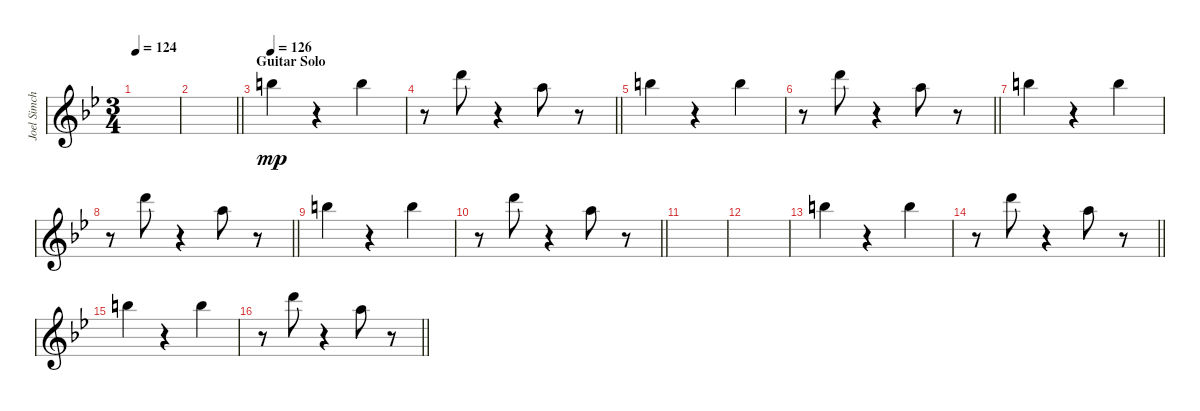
\track ("Joel Simches (organ)" "Joel Simch") {instrument rockorgan}
\staff {score}
\tuning (D4 A3 Gb3 D3 A2 D2) {hide}
\ts (3 4)
\tempo 124
\clef g2
\ks bb
|
\barLineRight lightlight
|
\section ("" "Guitar Solo")
\tempo 126
21.1.4{dy mp} r.4 21.1.4 |
\barLineRight lightlight
r.8 24.1.8 r.4 19.1.8 r.8 |
21.1.4 r.4 21.1.4 |
\barLineRight lightlight
r.8 24.1.8 r.4 19.1.8 r.8 |
21.1.4 r.4 21.1.4 |
\barLineRight lightlight
r.8 24.1.8 r.4 19.1.8 r.8 |
21.1.4 r.4 21.1.4 |
\barLineRight lightlight
r.8 24.1.8 r.4 19.1.8 r.8 |
|
|
21.1.4 r.4 21.1.4 |
\barLineRight lightlight
r.8 24.1.8 r.4 19.1.8 r.8 |
21.1.4 r.4 21.1.4 |
\barLineRight lightlight
r.8 24.1.8 r.4 19.1.8 r.8
